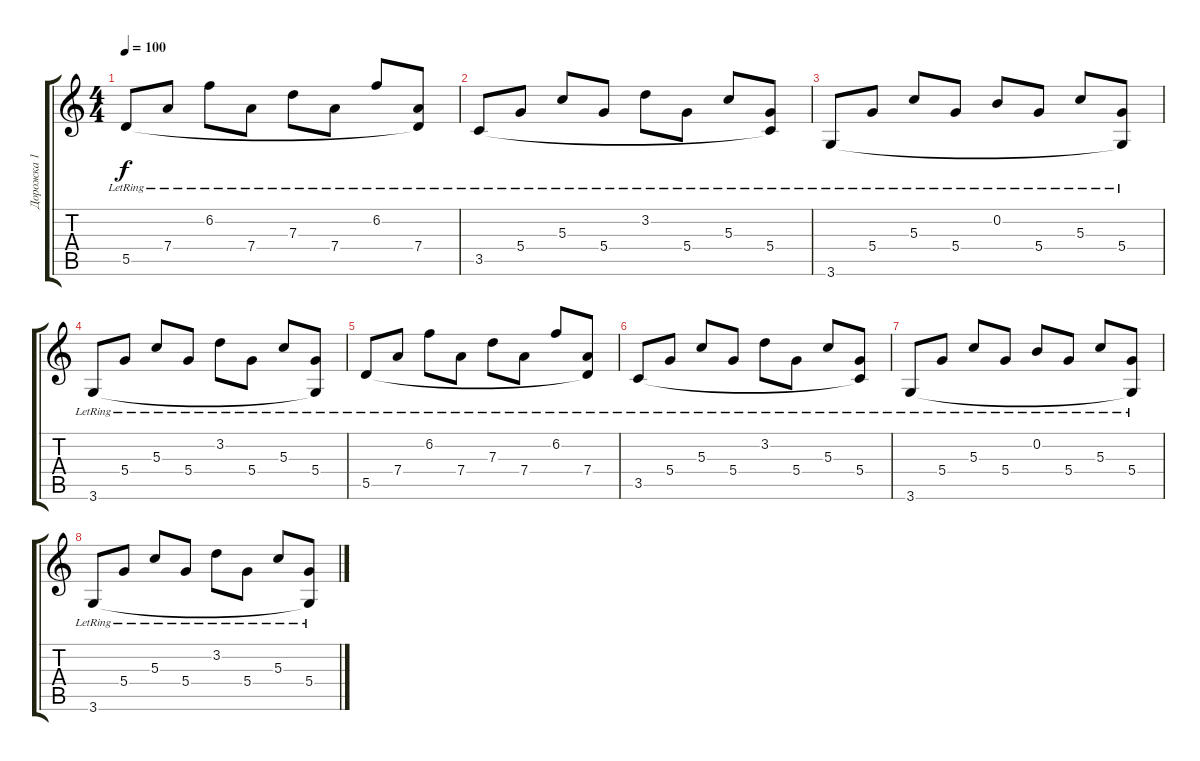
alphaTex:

\track ("Дорожка 1" "Дорожка 1") {instrument electricguitarjazz}
\staff {score tabs}
\tuning (E4 B3 G3 D3 A2 E2) {hide}
\ts (4 4)
\tempo 100
\clef g2
\ks c
5.5{lr}.8{dy f} 7.4{lr}.8 6.2{lr}.8 7.4{lr}.8 7.3{lr}.8 7.4{lr}.8 6.2{lr}.8 (7.4{lr} 5.5{t}).8 |
3.5{lr}.8 5.4{lr}.8 5.3{lr}.8 5.4{lr}.8 3.2{lr}.8 5.4{lr}.8 5.3{lr}.8 (5.4{lr} 3.5{t}).8 |
3.6{lr}.8 5.4{lr}.8 5.3{lr}.8 5.4{lr}.8 0.2{lr}.8 5.4{lr}.8 5.3{lr}.8 (5.4{lr} 3.6{t}).8 |
3.6{lr}.8 5.4{lr}.8 5.3{lr}.8 5.4{lr}.8 3.2{lr}.8 5.4{lr}.8 5.3{lr}.8 (5.4{lr} 3.6{t}).8 |
5.5{lr}.8 7.4{lr}.8 6.2{lr}.8 7.4{lr}.8 7.3{lr}.8 7.4{lr}.8 6.2{lr}.8 (7.4{lr} 5.5{t}).8 |
3.5{lr}.8 5.4{lr}.8 5.3{lr}.8 5.4{lr}.8 3.2{lr}.8 5.4{lr}.8 5.3{lr}.8 (5.4{lr} 3.5{t}).8 |
3.6{lr}.8 5.4{lr}.8 5.3{lr}.8 5.4{lr}.8 0.2{lr}.8 5.4{lr}.8 5.3{lr}.8 (5.4{lr} 3.6{t}).8 |
3.6{lr}.8 5.4{lr}.8 5.3{lr}.8 5.4{lr}.8 3.2{lr}.8 5.4{lr}.8 5.3{lr}.8 (5.4{lr} 3.6{t}).8
